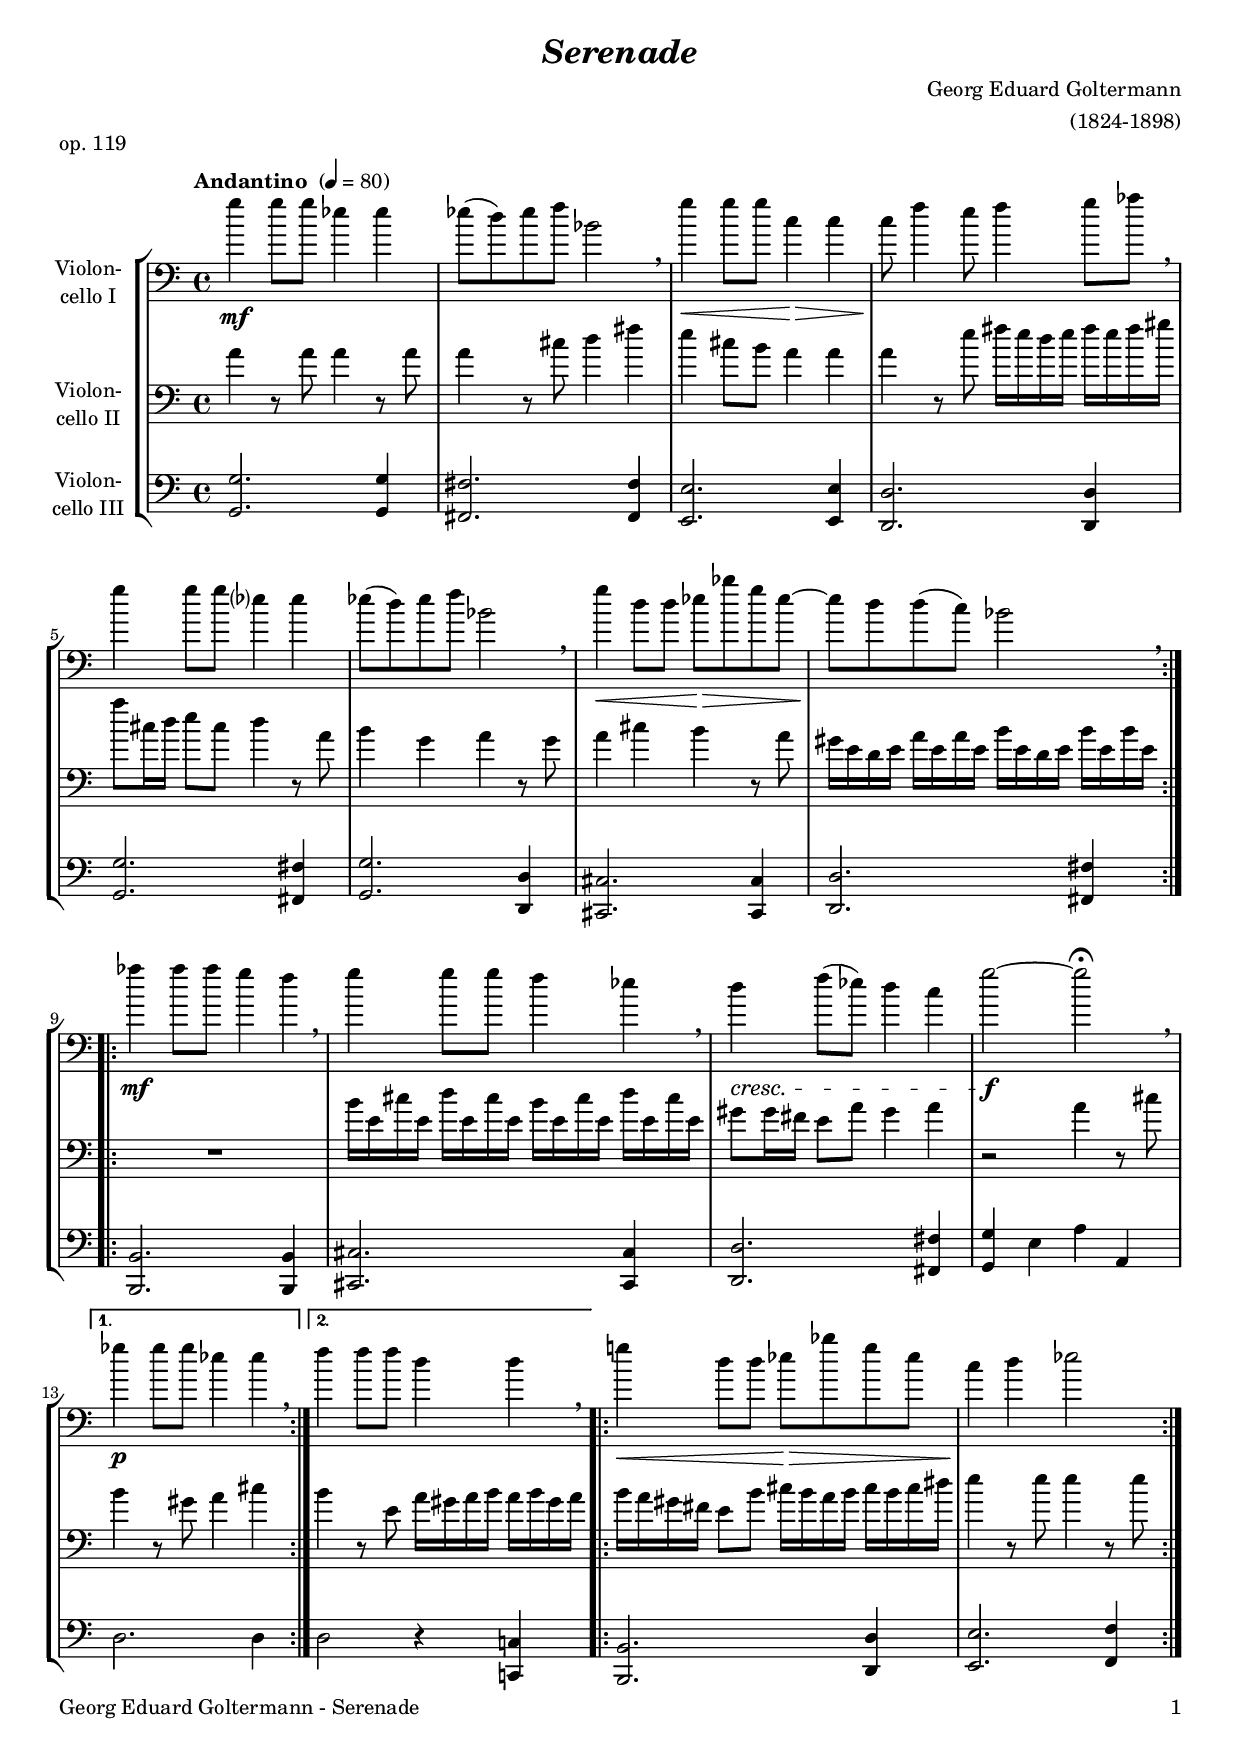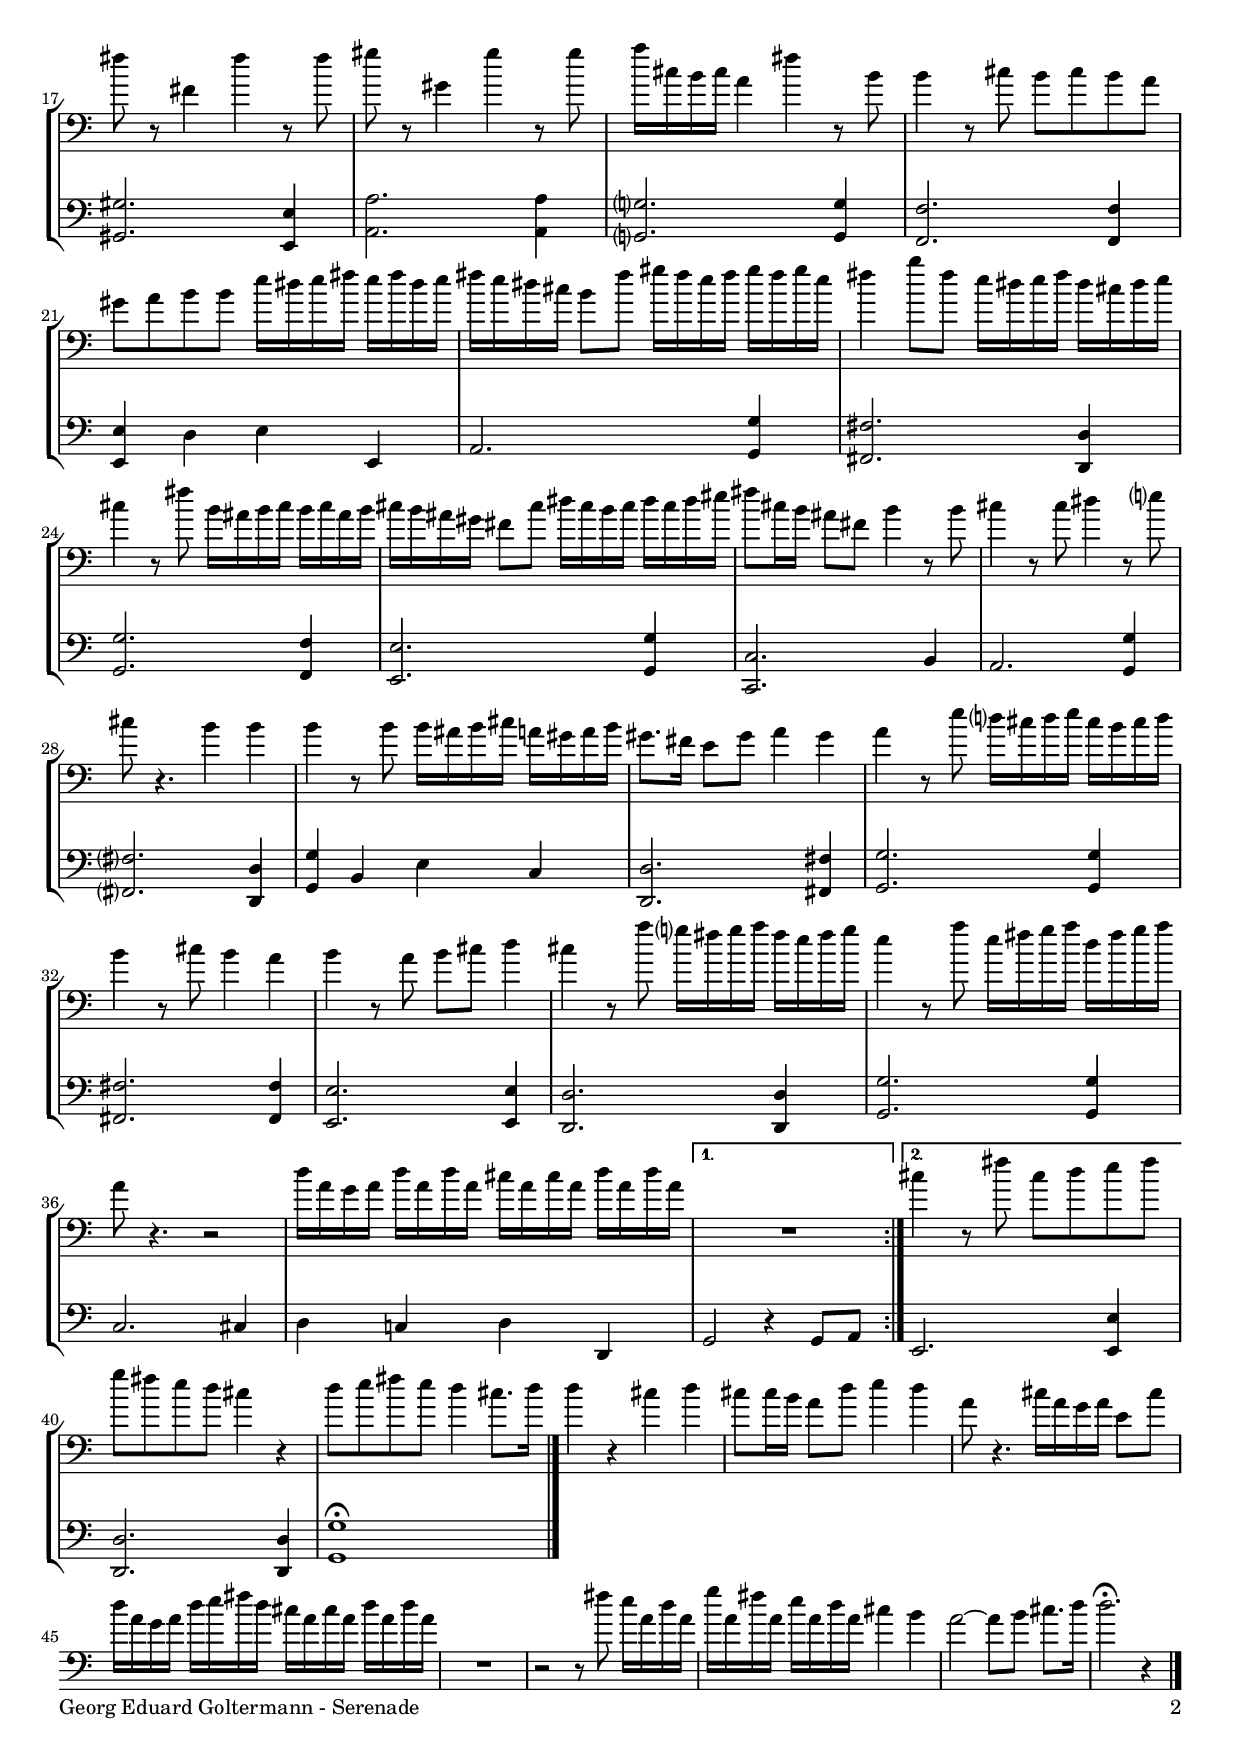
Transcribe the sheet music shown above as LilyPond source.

\version "2.24.1"
\include "deutsch.ly"
  
#(set-global-staff-size 18)

\header {
  title     = \markup \italic "Serenade"
  composer  = "Georg Eduard Goltermann"
  arranger  = "(1824-1898)"
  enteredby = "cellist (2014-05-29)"
  piece     = "op. 119"
}

voiceconsts = {
  \key c \major
  \clef "bass"
  \time 4/4
% \numericTimeSignature
  \compressEmptyMeasures
  \tempo "Andantino " 4=80
}

miba = "cello"

boxa = { \bar "||" \mark \markup \box \italic "A" }
boxb = { \bar "||" \mark \markup \box \italic "B" }

atem = \markup \italic "a tempo"
rall = \markup \italic "rall."

\include "v1.ily"
\include "v2.ily"
\include "v3.ily"

music = \new StaffGroup <<
      \new Staff {
	\set Staff.midiInstrument = \miba
	\set Staff.instrumentName = \markup \center-column { "Violon-" "cello I" }
	\transpose c c { \va }
      }

      \new Staff {
	\set Staff.midiInstrument = \miba
	\set Staff.instrumentName = \markup \center-column { "Violon-" "cello II" }
	\transpose c c { \vb }
      }

      \new Staff {
	\set Staff.midiInstrument = \miba
	\set Staff.instrumentName = \markup \center-column { "Violon-" "cello III" }
	\transpose c c { \vc }
      }
>>

\book {
   \paper {
    print-page-number = ##t
    print-first-page-number = ##t
    ragged-last-bottom = ##f
    oddHeaderMarkup = \markup \null
    evenHeaderMarkup = \markup \null
    oddFooterMarkup = \markup {
      \fill-line {
        \if \should-print-page-number
        "Georg Eduard Goltermann - Serenade" \fromproperty #'page:page-number-string
      }
    }
    evenFooterMarkup = \oddFooterMarkup
  } \score {
    \music
    \layout {}
  }

  \score {
    \unfoldRepeats \music

    \midi {
      \context {
        \Score
      }
    }
  }
}